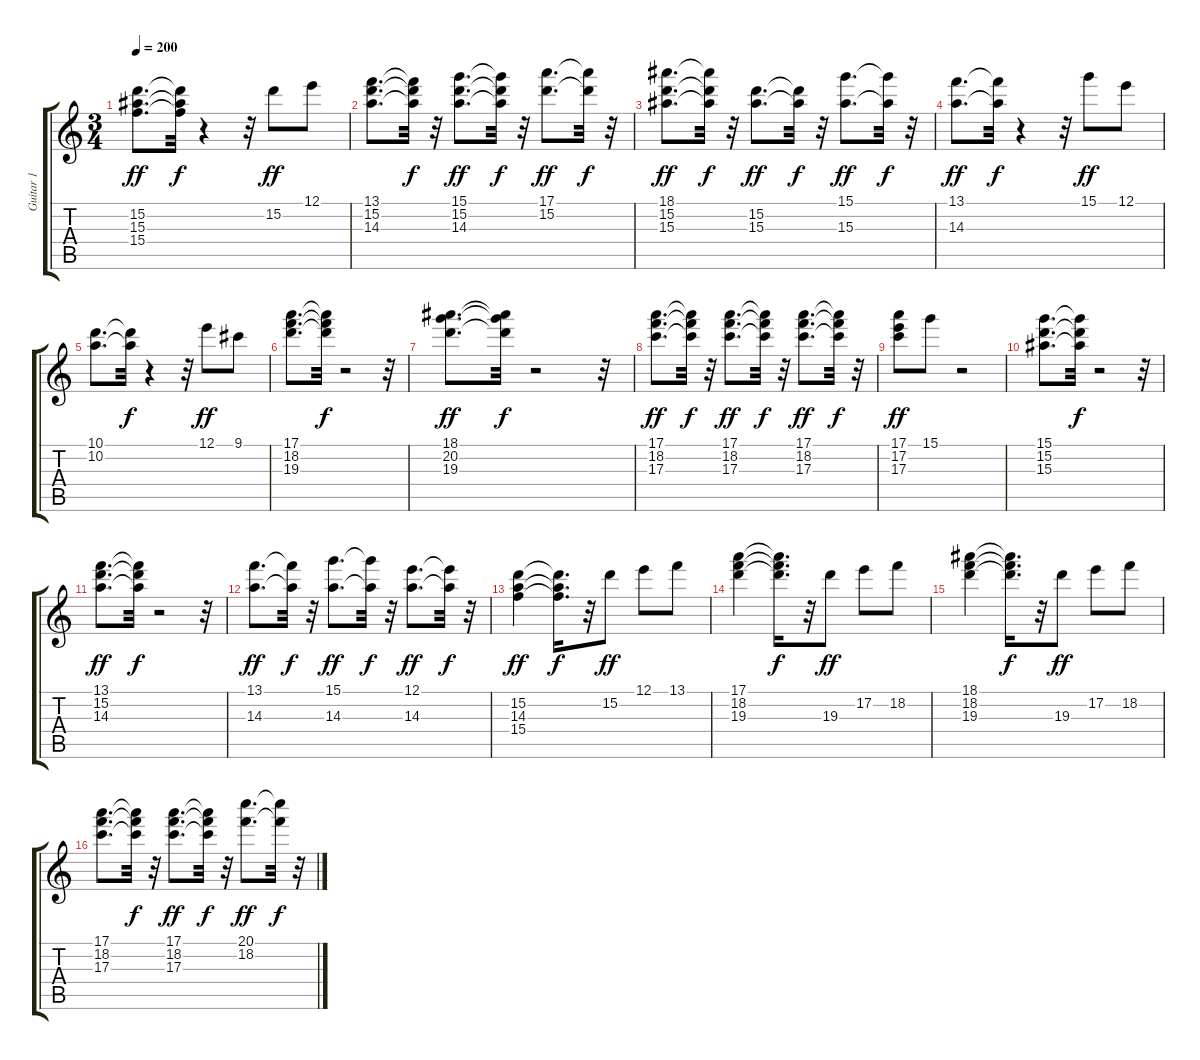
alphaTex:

\track ("Guitar 1" "Guitar 1") {instrument overdrivenguitar}
\staff {score tabs}
\tuning (E4 B3 G3 D3 A2 E2) {hide}
\ts (3 4)
\tempo 200
\clef g2
\ks c
(15.2 15.3 15.4).8{d dy ff} (15.2{t} 15.3{t} 15.4{t}).32{dy f} r.4 r.32 15.2.8{dy ff} 12.1.8 |
(13.1 15.2 14.3).8{d} (13.1{t} 15.2{t} 14.3{t}).32{dy f} r.32 (15.1 15.2 14.3).8{d dy ff} (15.1{t} 15.2{t} 14.3{t}).32{dy f} r.32 (17.1 15.2).8{d dy ff} (17.1{t} 15.2{t}).32{dy f} r.32 |
(18.1 15.2 15.3).8{d dy ff} (18.1{t} 15.2{t} 15.3{t}).32{dy f} r.32 (15.2 15.3).8{d dy ff} (15.2{t} 15.3{t}).32{dy f} r.32 (15.1 15.3).8{d dy ff} (15.1{t} 15.3{t}).32{dy f} r.32 |
(13.1 14.3).8{d dy ff} (13.1{t} 14.3{t}).32{dy f} r.4 r.32 15.1.8{dy ff} 12.1.8 |
(10.1 10.2).8{d} (10.1{t} 10.2{t}).32{dy f} r.4 r.32 12.1.8{dy ff} 9.1.8 |
(17.1 18.2 19.3).8{d} (17.1{t} 18.2{t} 19.3{t}).32{dy f} r.2 r.32 |
(18.1 20.2 19.3).8{d dy ff} (18.1{t} 20.2{t} 19.3{t}).32{dy f} r.2 r.32 |
(17.1 18.2 17.3).8{d dy ff} (17.1{t} 18.2{t} 17.3{t}).32{dy f} r.32 (17.1 18.2 17.3).8{d dy ff} (17.1{t} 18.2{t} 17.3{t}).32{dy f} r.32 (17.1 18.2 17.3).8{d dy ff} (17.1{t} 18.2{t} 17.3{t}).32{dy f} r.32 |
(17.1 17.2 17.3).8{dy ff} 15.1.8 r.2 |
(15.1 15.2 15.3).8{d} (15.1{t} 15.2{t} 15.3{t}).32{dy f} r.2 r.32 |
(13.1 15.2 14.3).8{d dy ff} (13.1{t} 15.2{t} 14.3{t}).32{dy f} r.2 r.32 |
(13.1 14.3).8{d dy ff} (13.1{t} 14.3{t}).32{dy f} r.32 (15.1 14.3).8{d dy ff} (15.1{t} 14.3{t}).32{dy f} r.32 (12.1 14.3).8{d dy ff} (12.1{t} 14.3{t}).32{dy f} r.32 |
(15.2 14.3 15.4).4{dy ff} (15.2{t} 14.3{t} 15.4{t}).16{d dy f} r.32 15.2.8{dy ff} 12.1.8 13.1.8 |
(17.1 18.2 19.3).4 (17.1{t} 18.2{t} 19.3{t}).16{d dy f} r.32 19.3.8{dy ff} 17.2.8 18.2.8 |
(18.1 18.2 19.3).4 (18.1{t} 18.2{t} 19.3{t}).16{d dy f} r.32 19.3.8{dy ff} 17.2.8 18.2.8 |
(17.1 18.2 17.3).8{d} (17.1{t} 18.2{t} 17.3{t}).32{dy f} r.32 (17.1 18.2 17.3).8{d dy ff} (17.1{t} 18.2{t} 17.3{t}).32{dy f} r.32 (20.1 18.2).8{d dy ff} (20.1{t} 18.2{t}).32{dy f} r.32
